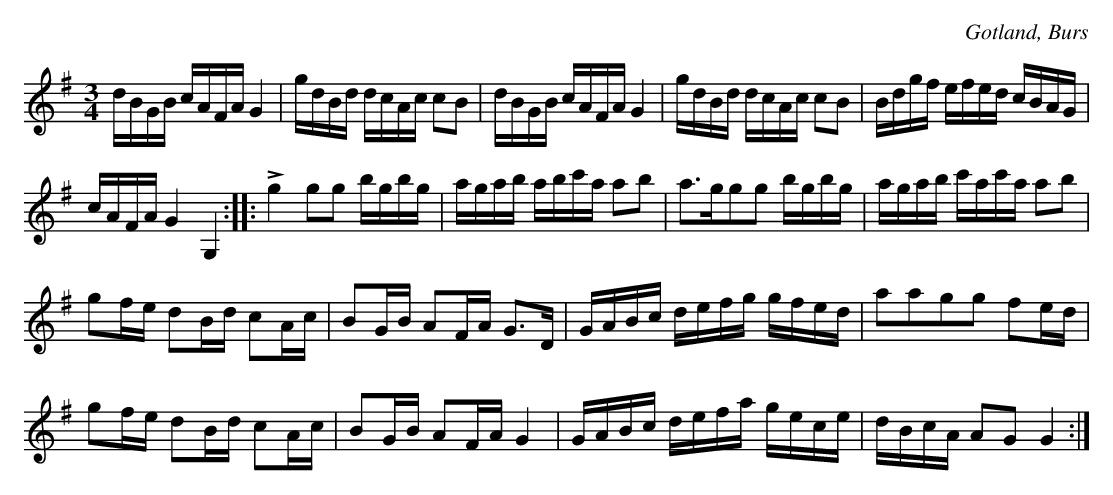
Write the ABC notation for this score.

X:1
T:
O:Gotland, Burs
M:3/4
L:1/16
K:G
dBGB cAFA G4|gdBd dcAc c2B2|dBGB cAFA G4|gdBd dcAc c2B2|Bdgf efed cBAG|
cAFA G4 G,4::Lg4 g2g2 bgbg|agab abc'a a2b2|a3gg2g2 bgbg|agab c'ac'a a2b2| % r\"attelse i originalet
g2fe d2Bd c2Ac|B2GB A2FA G3D|GABc defg gfed|a2a2g2g2 f2ed|
g2fe d2Bd c2Ac|B2GB A2FA G4|GABc defa gece|dBcA A2G2 G4:|
